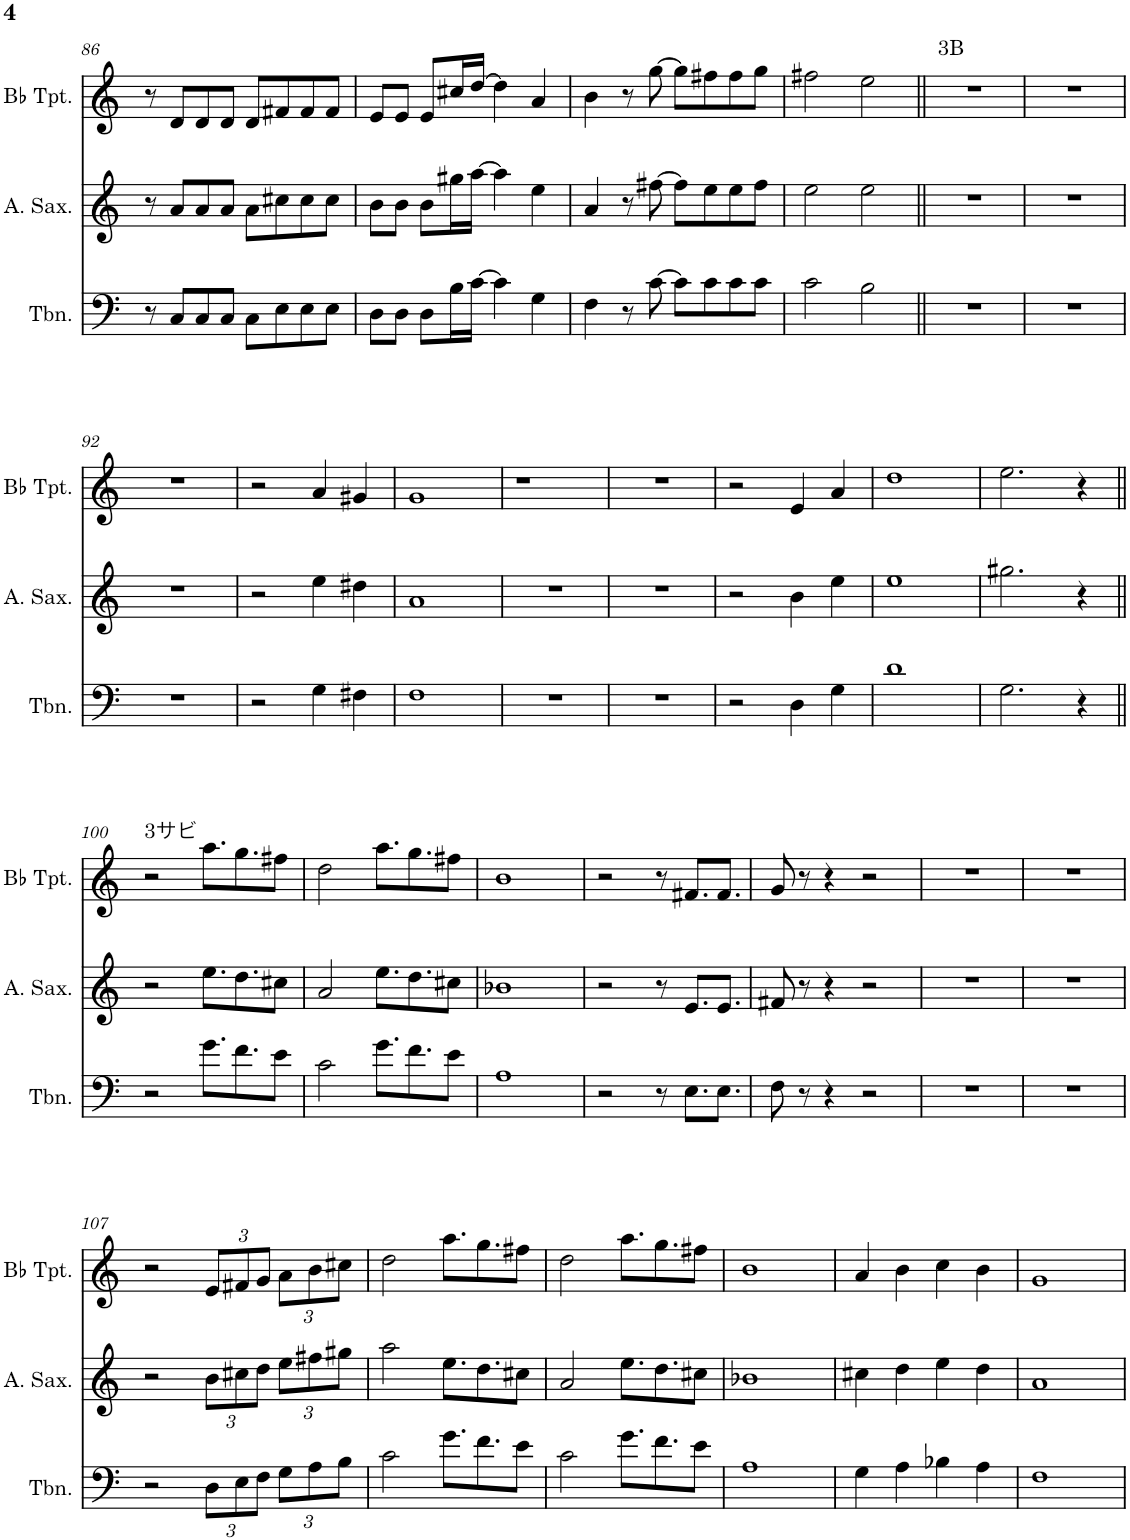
**kern	**kern	**kern
*part3	*part2	*part1
*staff3	*staff2	*staff1
*I"トロンボーン	*I"アルト サクソフォーン	*I"Bb トランペット
!!LO:PB:g=z
*clefF4	*clefG2	*clefG2
*	*Trd5c9	*Trd1c2
*k[]	*k[]	*k[]
*M4/4	*M4/4	*M4/4
=86	=86	=86
8r	8r	8r
8C/L	8a/L	8d/L
8C/	8a/	8d/
8C/J	8a/J	8d/J
8C\L	8a\L	8d/L
8E\	8cc#X\	8f#X/
8E\	8cc#\	8f#/
8E\J	8cc#\J	8f#/J
=87	=87	=87
8D\L	8b\L	8e/L
8D\J	8b\J	8e/J
8D\L	8b\L	8e/L
16B\L	16gg#X\L	16cc#X/L
[16c\JJ	[16aa\JJ	[16dd/JJ
4c\]	4aa\]	4dd\]
4G\	4ee\	4a/
=88	=88	=88
4F\	4a/	4b\
8r	8r	8r
[8c\	[8ff#X\	[8gg\
8c\L]	8ff#\L]	8gg\L]
8c\	8ee\	8ff#X\
8c\	8ee\	8ff#\
8c\J	8ff#\J	8gg\J
=89	=89	=89
2c\	2ee\	2ff#X\
2B\	2ee\	2ee\
=90||	=90||	=90||
!	!	!LO:TX:a:t=3B
1r	1r	1r
=91	=91	=91
1r	1r	1r
!!LO:LB:g=z
=92	=92	=92
1r	1r	1r
=93	=93	=93
2r	2r	2r
4G\	4ee\	4a/
4F#X\	4dd#X\	4g#X/
=94	=94	=94
1F	1a	1g
=95	=95	=95
1r	1r	1r
=96	=96	=96
1r	1r	1r
=97	=97	=97
2r	2r	2r
4D\	4b\	4e/
4G\	4ee\	4a/
=98	=98	=98
1d	1ee	1dd
=99	=99	=99
2.G\	2.gg#X\	2.ee\
4r	4r	4r
!!LO:LB:g=z
=100||	=100||	=100||
!	!	!LO:TX:a:t=3サビ
2r	2r	2r
8.g\L	8.ee\L	8.aa\L
8.f\	8.dd\	8.gg\
8e\J	8cc#X\J	8ff#X\J
=101	=101	=101
2c\	2a/	2dd\
8.g\L	8.ee\L	8.aa\L
8.f\	8.dd\	8.gg\
8e\J	8cc#X\J	8ff#X\J
=102	=102	=102
1A	1b-X	1b
=103	=103	=103
2r	2r	2r
8r	8r	8r
8.E\L	8.e/L	8.f#X/L
8.E\J	8.e/J	8.f#/J
=104	=104	=104
8F\	8f#X/	8g/
8r	8r	8r
4r	4r	4r
2r	2r	2r
=105	=105	=105
1r	1r	1r
=106	=106	=106
1r	1r	1r
!!LO:LB:g=z
=107	=107	=107
2r	2r	2r
*Xbrackettup	*Xbrackettup	*Xbrackettup
12D\L	12b\L	12e/L
12E\	12cc#X\	12f#X/
12F\J	12dd\J	12g/J
12G\L	12ee\L	12a\L
12A\	12ff#X\	12b\
12B\J	12gg#X\J	12cc#X\J
=108	=108	=108
2c\	2aa\	2dd\
8.g\L	8.ee\L	8.aa\L
8.f\	8.dd\	8.gg\
8e\J	8cc#X\J	8ff#X\J
=109	=109	=109
2c\	2a/	2dd\
8.g\L	8.ee\L	8.aa\L
8.f\	8.dd\	8.gg\
8e\J	8cc#X\J	8ff#X\J
=110	=110	=110
1A	1b-X	1b
=111	=111	=111
4G\	4cc#X\	4a/
4A\	4dd\	4b\
4B-X\	4ee\	4cc\
4A\	4dd\	4b\
=112	=112	=112
1F	1a	1g
=	=	=
*-	*-	*-
